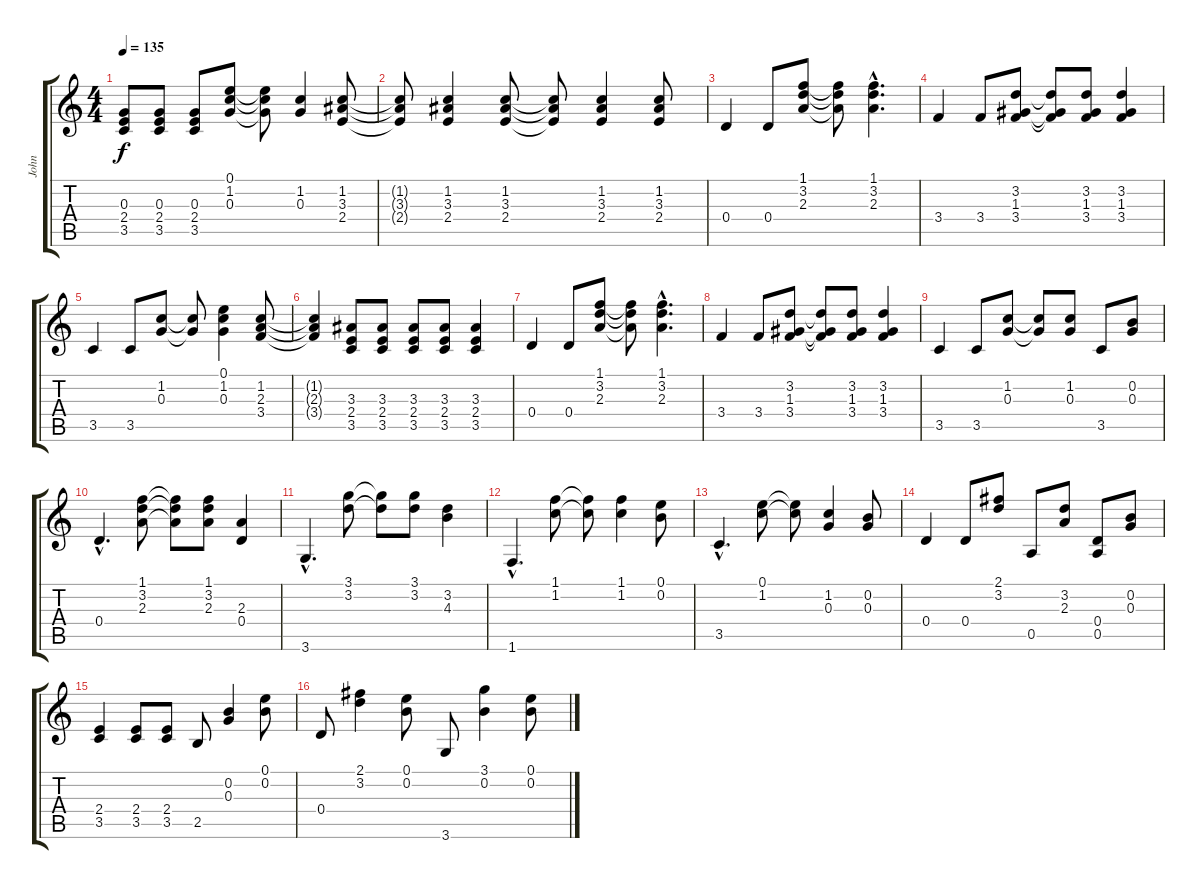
\track ("John" "John") {instrument acousticguitarsteel}
\staff {score tabs}
\tuning (E4 B3 G3 D3 A2 E2) {hide}
\ts (4 4)
\tempo 135
\clef g2
\ks c
(0.3 2.4 3.5).8{dy f} (0.3 2.4 3.5).8 (0.3 2.4 3.5).8 (0.1 1.2 0.3).8 (0.1{t} 1.2{t} 0.3{t}).8 (1.2 0.3).4 (1.2 3.3 2.4).8 |
(1.2{t} 3.3{t} 2.4{t}).8 (1.2 3.3 2.4).4 (1.2 3.3 2.4).8 (1.2{t} 3.3{t} 2.4{t}).8 (1.2 3.3 2.4).4 (1.2 3.3 2.4).8 |
0.4.4 0.4.8 (1.1 3.2 2.3).8 (1.1{t} 3.2{t} 2.3{t}).8 (1.1{hac} 3.2{hac} 2.3{hac}).4{d} |
3.4.4 3.4.8 (3.2 1.3 3.4).8 (3.2{t} 1.3{t} 3.4{t}).8 (3.2 1.3 3.4).8 (3.2 1.3 3.4).4 |
3.5.4 3.5.8 (1.2 0.3).8 (1.2{t} 0.3{t}).8 (0.1 1.2 0.3).4 (1.2 2.3 3.4).8 |
(1.2{t} 2.3{t} 3.4{t}).4 (3.3 2.4 3.5).8 (3.3 2.4 3.5).8 (3.3 2.4 3.5).8 (3.3 2.4 3.5).8 (3.3 2.4 3.5).4 |
0.4.4 0.4.8 (1.1 3.2 2.3).8 (1.1{t} 3.2{t} 2.3{t}).8 (1.1{hac} 3.2{hac} 2.3{hac}).4{d} |
3.4.4 3.4.8 (3.2 1.3 3.4).8 (3.2{t} 1.3{t} 3.4{t}).8 (3.2 1.3 3.4).8 (3.2 1.3 3.4).4 |
3.5.4 3.5.8 (1.2 0.3).8 (1.2{t} 0.3{t}).8 (1.2 0.3).8 3.5.8 (0.2 0.3).8 |
0.4{hac}.4{d} (1.1 3.2 2.3).8 (1.1{t} 3.2{t} 2.3{t}).8 (1.1 3.2 2.3).8 (2.3 0.4).4 |
3.6{hac}.4{d} (3.1 3.2).8 (3.1{t} 3.2{t}).8 (3.1 3.2).8 (3.2 4.3).4 |
1.6{hac}.4{d} (1.1 1.2).8 (1.1{t} 1.2{t}).8 (1.1 1.2).4 (0.1 0.2).8 |
3.5{hac}.4{d} (0.1 1.2).8 (0.1{t} 1.2{t}).8 (1.2 0.3).4 (0.2 0.3).8 |
0.4.4 0.4.8 (2.1 3.2).8 0.5.8 (3.2 2.3).8 (0.4 0.5).8 (0.2 0.3).8 |
(2.4 3.5).4 (2.4 3.5).8 (2.4 3.5).8 2.5.8 (0.2 0.3).4 (0.1 0.2).8 |
0.4.8 (2.1 3.2).4 (0.1 0.2).8 3.6.8 (3.1 0.2).4 (0.1 0.2).8
